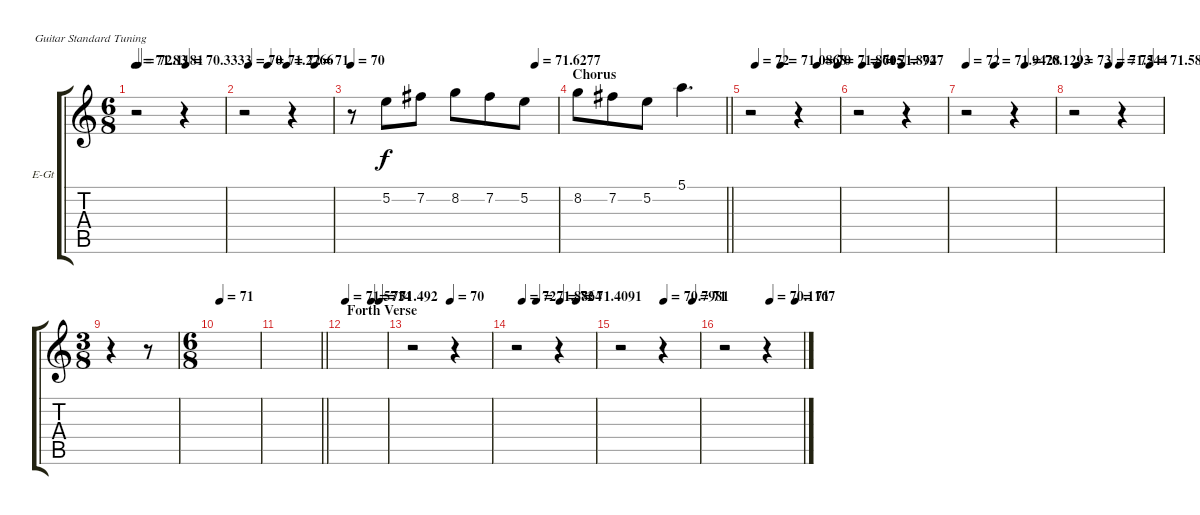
\bracketExtendMode groupsimilarinstruments
\firstSystemTrackNameOrientation horizontal
\otherSystemsTrackNameOrientation horizontal
\track ("Electric hi gain 1 " "E-Gt") {instrument distortionguitar}
\staff {score tabs}
\tuning (E4 B3 G3 D3 A2 E2)
\ts (6 8)
\tempo
71.83
\tempo (72.1181 0.03125)
\tempo (70.3333 0.56875)
\accidentals auto
\clef g2
\ottava regular
\simile none
\ks c
r.2{dy mf} r.4 |
\tempo (70 0.05625)
\tempo (71.2766 0.275)
\tempo (72 0.4875)
\tempo (71 0.80625)
r.2 r.4 |
\tempo 70
\tempo (71.6277 0.89375)
r.8 5.2.8{dy f} 7.2.8 8.2.8 7.2.8 5.2.8 |
\section ("" "Chorus")
\barLineRight lightlight
8.2.8 7.2.8 5.2.8 5.1.4{d} |
\tempo (72 0.0625)
\tempo (71.0868 0.35)
\tempo (70 0.75625)
\tempo (71.8615 0.9875)
r.2 r.4 |
\tempo (70 0.05625)
\tempo (71.8947 0.23125)
\tempo (72 0.5)
r.2 r.4 |
\tempo (72 0.00625)
\tempo (71.9428 0.325)
\tempo (70.1293 0.66875)
r.2 r.4 |
\tempo (73 0.04375)
\tempo (71.544 0.4)
\tempo (72 0.51875)
\tempo (71.5897 0.8625)
r.2 r.4 |
\ts (3 8)
\beaming (8 3)
r.4 r.8 |
\ts (6 8)
\beaming (8 3 3)
\tempo (71 0.03125)
|
\barLineRight lightlight
|
\section ("" "Forth Verse")
\tempo
71.5714
\tempo (73 0.6375)
\tempo (71.492 0.825)
|
\tempo (70 0.4875)
r.2 r.4 |
\tempo (72 0.08125)
\tempo (71.8864 0.2625)
\tempo (72 0.5625)
\tempo (71.4091 0.76875)
r.2 r.4 |
\tempo (70.7981 0.55625)
\tempo (71 0.91875)
r.2 r.4 |
\tempo (70.1167 0.58125)
\tempo (71 0.90625)
r.2 r.4
